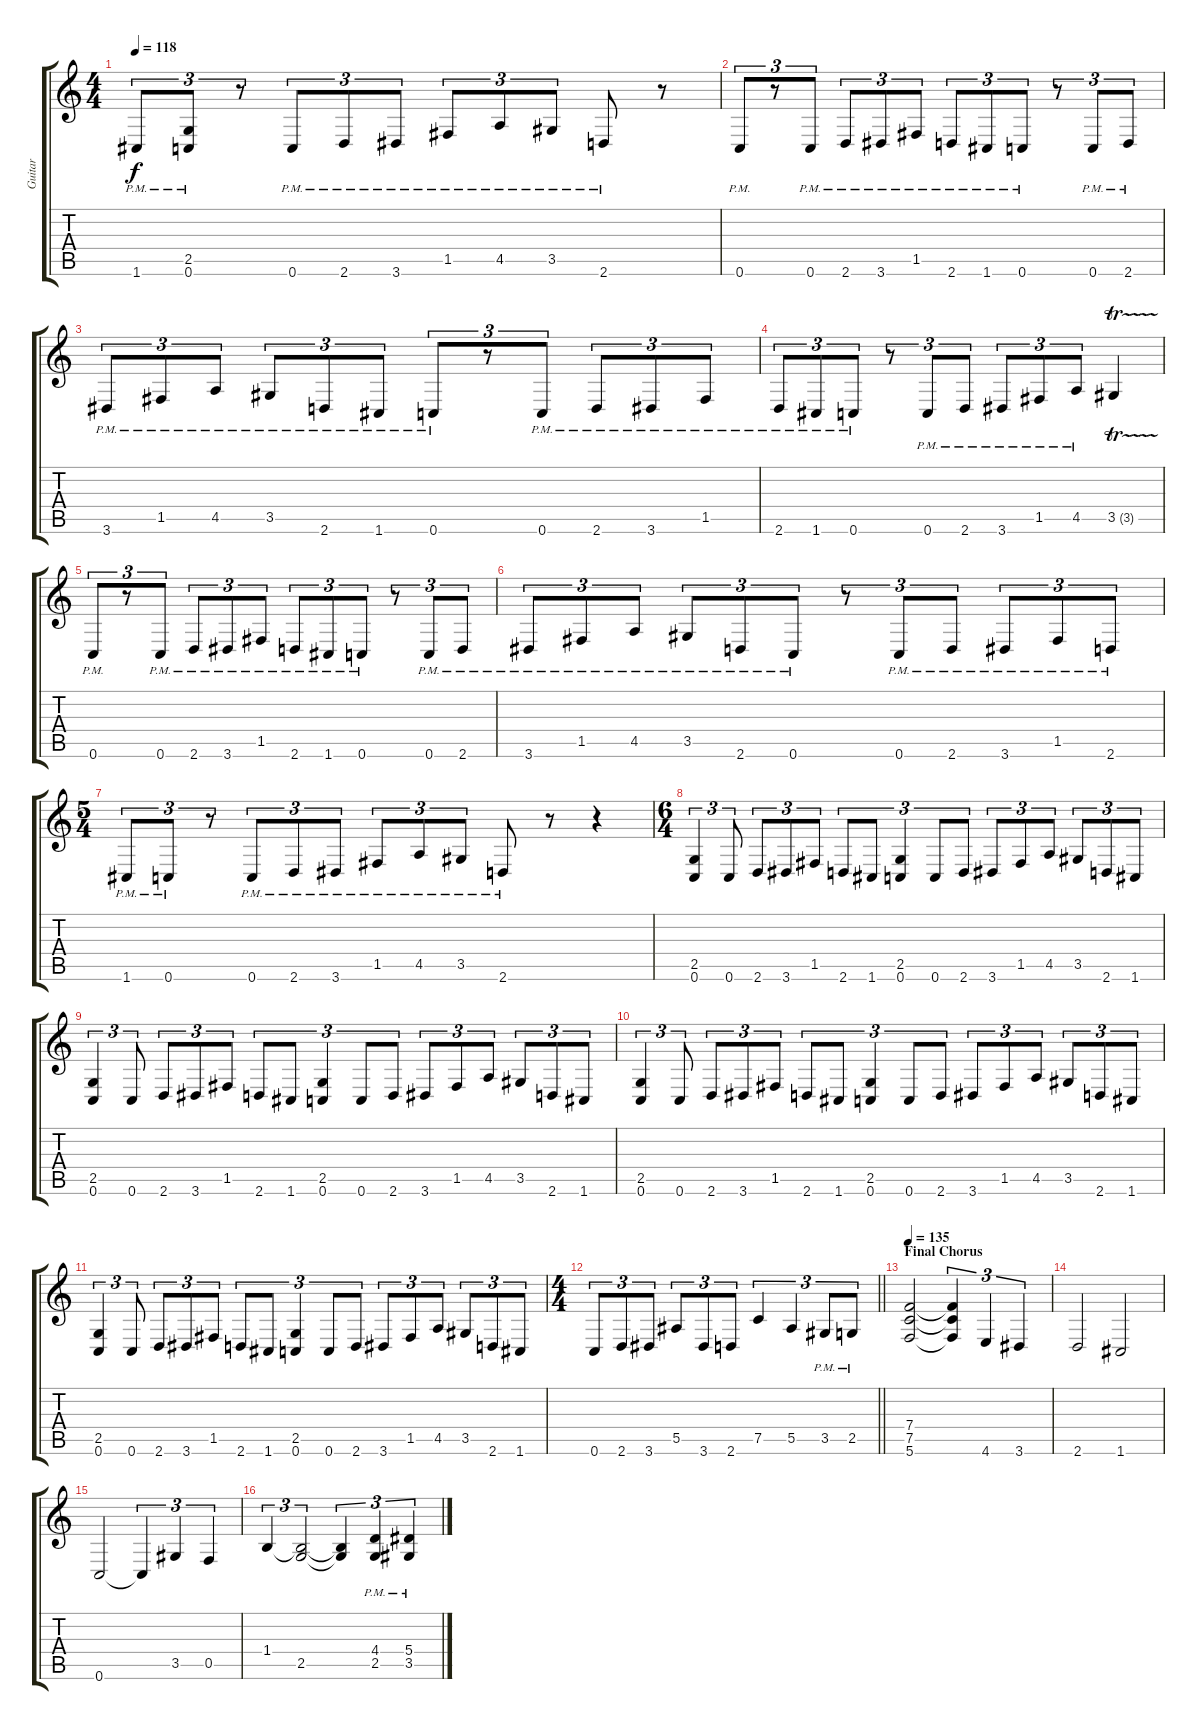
\track ("Guitar" "Guitar") {instrument distortionguitar}
\staff {score tabs}
\tuning (C4 G3 Eb3 Bb2 F2 C2) {hide}
\ts (4 4)
\tempo 118
\clef g2
\ks c
1.6{pm}.8{tu (3 2) dy f} (2.5{pm} 0.6{pm}).8{tu (3 2)} r.8{tu (3 2)} 0.6{pm}.8{tu (3 2)} 2.6{pm}.8{tu (3 2)} 3.6{pm}.8{tu (3 2)} 1.5{pm}.8{tu (3 2)} 4.5{pm}.8{tu (3 2)} 3.5{pm}.8{tu (3 2)} 2.6{pm}.8 r.8 |
0.6{pm}.8{tu (3 2) instrument electricguitarmuted} r.8{tu (3 2)} 0.6{pm}.8{tu (3 2)} 2.6{pm}.8{tu (3 2)} 3.6{pm}.8{tu (3 2)} 1.5{pm}.8{tu (3 2)} 2.6{pm}.8{tu (3 2)} 1.6{pm}.8{tu (3 2)} 0.6{pm}.8{tu (3 2)} r.8{tu (3 2)} 0.6{pm}.8{tu (3 2)} 2.6{pm}.8{tu (3 2)} |
3.6{pm}.8{tu (3 2)} 1.5{pm}.8{tu (3 2)} 4.5{pm}.8{tu (3 2)} 3.5{pm}.8{tu (3 2)} 2.6{pm}.8{tu (3 2)} 1.6{pm}.8{tu (3 2)} 0.6{pm}.8{tu (3 2)} r.8{tu (3 2)} 0.6{pm}.8{tu (3 2)} 2.6{pm}.8{tu (3 2)} 3.6{pm}.8{tu (3 2)} 1.5{pm}.8{tu (3 2)} |
2.6{pm}.8{tu (3 2)} 1.6{pm}.8{tu (3 2)} 0.6{pm}.8{tu (3 2)} r.8{tu (3 2)} 0.6{pm}.8{tu (3 2)} 2.6{pm}.8{tu (3 2)} 3.6{pm}.8{tu (3 2)} 1.5{pm}.8{tu (3 2)} 4.5{pm}.8{tu (3 2)} 3.5{tr (3 32)}.4 |
0.6{pm}.8{tu (3 2)} r.8{tu (3 2)} 0.6{pm}.8{tu (3 2)} 2.6{pm}.8{tu (3 2)} 3.6{pm}.8{tu (3 2)} 1.5{pm}.8{tu (3 2)} 2.6{pm}.8{tu (3 2)} 1.6{pm}.8{tu (3 2)} 0.6{pm}.8{tu (3 2)} r.8{tu (3 2)} 0.6{pm}.8{tu (3 2)} 2.6{pm}.8{tu (3 2)} |
3.6{pm}.8{tu (3 2)} 1.5{pm}.8{tu (3 2)} 4.5{pm}.8{tu (3 2)} 3.5{pm}.8{tu (3 2)} 2.6{pm}.8{tu (3 2)} 0.6{pm}.8{tu (3 2)} r.8{tu (3 2)} 0.6{pm}.8{tu (3 2)} 2.6{pm}.8{tu (3 2)} 3.6{pm}.8{tu (3 2)} 1.5{pm}.8{tu (3 2)} 2.6{pm}.8{tu (3 2)} |
\ts (5 4)
1.6{pm}.8{tu (3 2)} 0.6{pm}.8{tu (3 2)} r.8{tu (3 2)} 0.6{pm}.8{tu (3 2)} 2.6{pm}.8{tu (3 2)} 3.6{pm}.8{tu (3 2)} 1.5{pm}.8{tu (3 2)} 4.5{pm}.8{tu (3 2)} 3.5{pm}.8{tu (3 2)} 2.6{pm}.8 r.8 r.4 |
\ts (6 4)
(2.5 0.6).4{tu (3 2) instrument distortionguitar} 0.6.8{tu (3 2)} 2.6.8{tu (3 2)} 3.6.8{tu (3 2)} 1.5.8{tu (3 2)} 2.6.8{tu (3 2)} 1.6.8{tu (3 2)} (2.5 0.6).4{tu (3 2)} 0.6.8{tu (3 2)} 2.6.8{tu (3 2)} 3.6.8{tu (3 2)} 1.5.8{tu (3 2)} 4.5.8{tu (3 2)} 3.5.8{tu (3 2)} 2.6.8{tu (3 2)} 1.6.8{tu (3 2)} |
(2.5 0.6).4{tu (3 2)} 0.6.8{tu (3 2)} 2.6.8{tu (3 2)} 3.6.8{tu (3 2)} 1.5.8{tu (3 2)} 2.6.8{tu (3 2)} 1.6.8{tu (3 2)} (2.5 0.6).4{tu (3 2)} 0.6.8{tu (3 2)} 2.6.8{tu (3 2)} 3.6.8{tu (3 2)} 1.5.8{tu (3 2)} 4.5.8{tu (3 2)} 3.5.8{tu (3 2)} 2.6.8{tu (3 2)} 1.6.8{tu (3 2)} |
(2.5 0.6).4{tu (3 2)} 0.6.8{tu (3 2)} 2.6.8{tu (3 2)} 3.6.8{tu (3 2)} 1.5.8{tu (3 2)} 2.6.8{tu (3 2)} 1.6.8{tu (3 2)} (2.5 0.6).4{tu (3 2)} 0.6.8{tu (3 2)} 2.6.8{tu (3 2)} 3.6.8{tu (3 2)} 1.5.8{tu (3 2)} 4.5.8{tu (3 2)} 3.5.8{tu (3 2)} 2.6.8{tu (3 2)} 1.6.8{tu (3 2)} |
(2.5 0.6).4{tu (3 2)} 0.6.8{tu (3 2)} 2.6.8{tu (3 2)} 3.6.8{tu (3 2)} 1.5.8{tu (3 2)} 2.6.8{tu (3 2)} 1.6.8{tu (3 2)} (2.5 0.6).4{tu (3 2)} 0.6.8{tu (3 2)} 2.6.8{tu (3 2)} 3.6.8{tu (3 2)} 1.5.8{tu (3 2)} 4.5.8{tu (3 2)} 3.5.8{tu (3 2)} 2.6.8{tu (3 2)} 1.6.8{tu (3 2)} |
\ts (4 4)
\barLineRight lightlight
0.6.8{tu (3 2)} 2.6.8{tu (3 2)} 3.6.8{tu (3 2)} 5.5.8{tu (3 2)} 3.6.8{tu (3 2)} 2.6.8{tu (3 2)} 7.5.4{tu (3 2)} 5.5.4{tu (3 2)} 3.5{pm}.8{tu (3 2)} 2.5{pm}.8{tu (3 2)} |
\section ("" "Final Chorus")
\tempo 135
(7.4 7.5 5.6).2 (7.4{t} 7.5{t} 5.6{t}).4{tu (3 2)} 4.6.4{tu (3 2)} 3.6.4{tu (3 2)} |
2.6.2 1.6.2 |
0.6.2 0.6{t}.4{tu (3 2)} 3.5.4{tu (3 2)} 0.5.4{tu (3 2)} |
1.4.4{tu (3 2)} (1.4{t} 2.5).2{tu (3 2)} (1.4{t} 2.5{t}).4{tu (3 2)} (4.4{pm} 2.5{pm}).4{tu (3 2)} (5.4{pm} 3.5{pm}).4{tu (3 2)}
